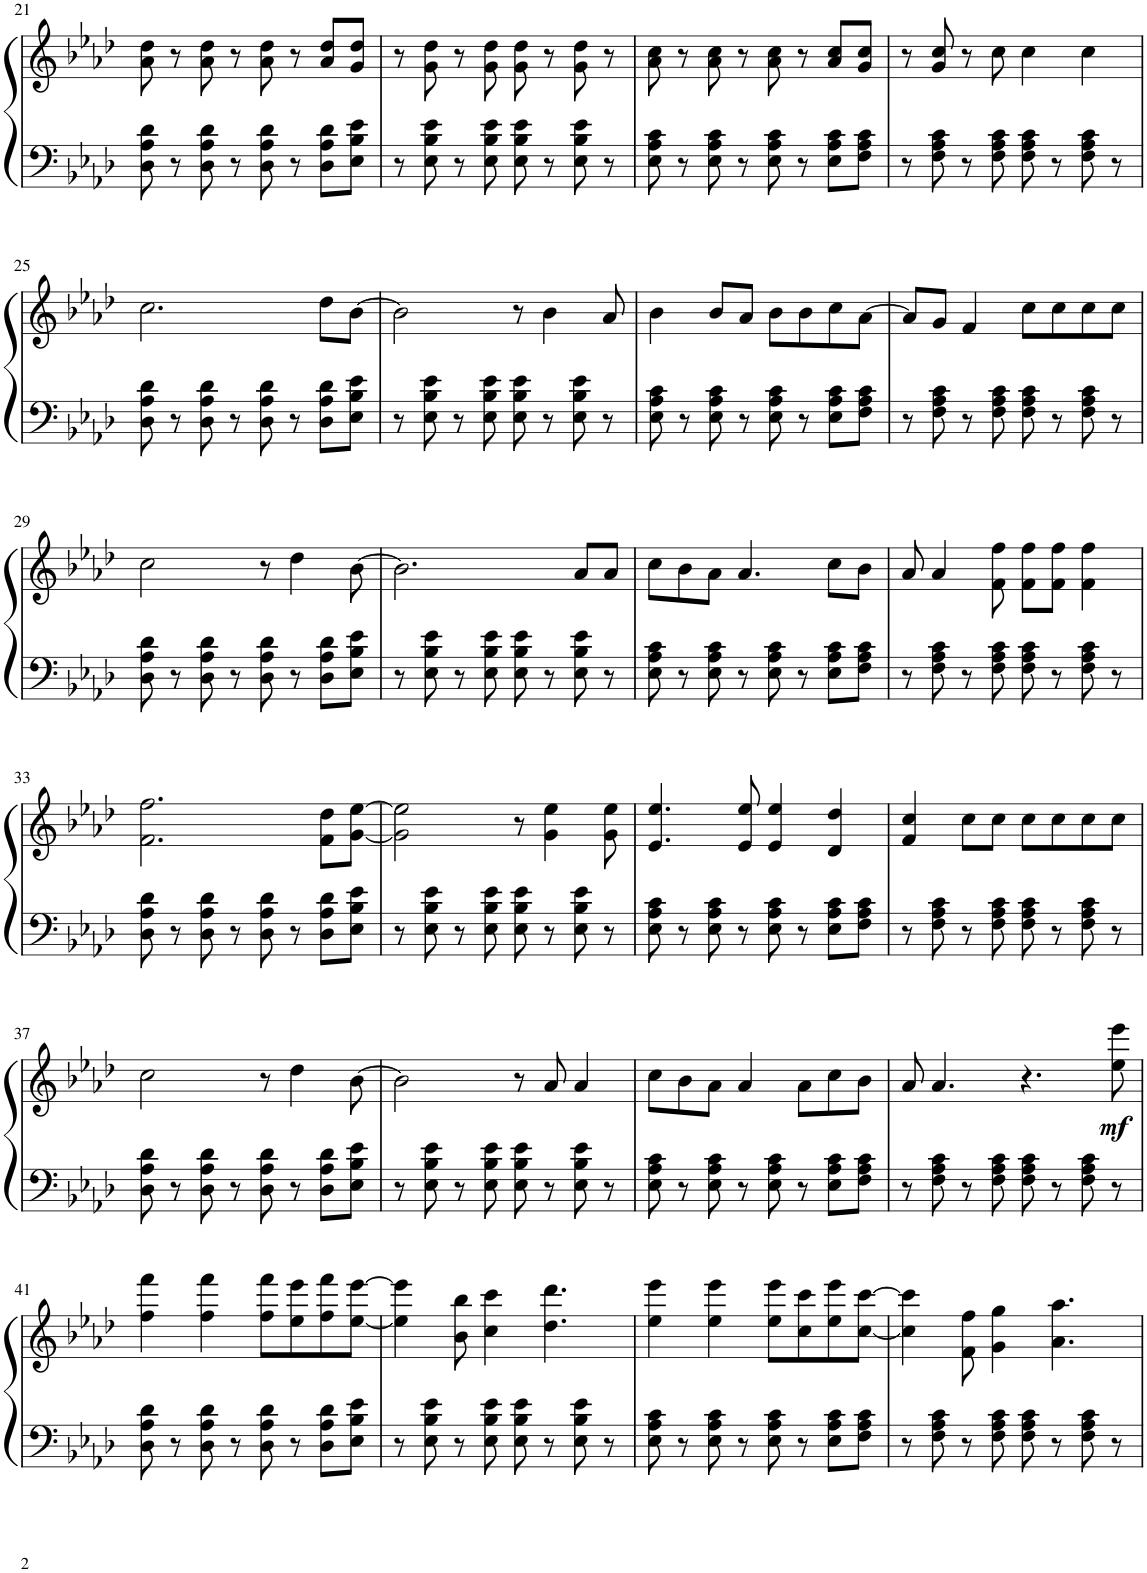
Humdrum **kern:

**kern	**kern	**dynam
*part1	*part1	*part1
*staff2	*staff1	*staff1/2
*I"Piano	*	*
*I'Pno.	*	*
!!LO:PB:g=z
*clefF4	*clefG2	*
*k[b-e-a-d-]	*k[b-e-a-d-]	*
*M4/4	*M4/4	*
=21	=21	=21
8D-\ 8A-\ 8d-\	8a-\ 8dd-\	.
8r	8r	.
8D-\ 8A-\ 8d-\	8a-\ 8dd-\	.
8r	8r	.
8D-\ 8A-\ 8d-\	8a-\ 8dd-\	.
8r	8r	.
8D-\ 8A-\ 8d-\L	8a-/ 8dd-/L	.
8E-\ 8B-\ 8e-\J	8g/ 8dd-/J	.
=22	=22	=22
8r	8r	.
8E-\ 8B-\ 8e-\	8g\ 8dd-\	.
8r	8r	.
8E-\ 8B-\ 8e-\	8g\ 8dd-\	.
8E-\ 8B-\ 8e-\	8g\ 8dd-\	.
8r	8r	.
8E-\ 8B-\ 8e-\	8g\ 8dd-\	.
8r	8r	.
=23	=23	=23
8E-\ 8A-\ 8c\	8a-\ 8cc\	.
8r	8r	.
8E-\ 8A-\ 8c\	8a-\ 8cc\	.
8r	8r	.
8E-\ 8A-\ 8c\	8a-\ 8cc\	.
8r	8r	.
8E-\ 8A-\ 8c\L	8a-/ 8cc/L	.
8F\ 8A-\ 8c\J	8g/ 8cc/J	.
=24	=24	=24
8r	8r	.
8F\ 8A-\ 8c\	8g/ 8cc/	.
8r	8r	.
8F\ 8A-\ 8c\	8cc\	.
8F\ 8A-\ 8c\	4cc\	.
8r	.	.
8F\ 8A-\ 8c\	4cc\	.
8r	.	.
!!LO:LB:g=z
=25	=25	=25
8D-\ 8A-\ 8d-\	2.cc\	.
8r	.	.
8D-\ 8A-\ 8d-\	.	.
8r	.	.
8D-\ 8A-\ 8d-\	.	.
8r	.	.
8D-\ 8A-\ 8d-\L	8dd-\L	.
8E-\ 8B-\ 8e-\J	[8b-\J	.
=26	=26	=26
8r	2b-\]	.
8E-\ 8B-\ 8e-\	.	.
8r	.	.
8E-\ 8B-\ 8e-\	.	.
8E-\ 8B-\ 8e-\	8r	.
8r	4b-\	.
8E-\ 8B-\ 8e-\	.	.
8r	8a-/	.
=27	=27	=27
8E-\ 8A-\ 8c\	4b-\	.
8r	.	.
8E-\ 8A-\ 8c\	8b-/L	.
8r	8a-/J	.
8E-\ 8A-\ 8c\	8b-\L	.
8r	8b-\	.
8E-\ 8A-\ 8c\L	8cc\	.
8F\ 8A-\ 8c\J	[8a-\J	.
=28	=28	=28
8r	8a-/L]	.
8F\ 8A-\ 8c\	8g/J	.
8r	4f/	.
8F\ 8A-\ 8c\	.	.
8F\ 8A-\ 8c\	8cc\L	.
8r	8cc\	.
8F\ 8A-\ 8c\	8cc\	.
8r	8cc\J	.
!!LO:LB:g=z
=29	=29	=29
8D-\ 8A-\ 8d-\	2cc\	.
8r	.	.
8D-\ 8A-\ 8d-\	.	.
8r	.	.
8D-\ 8A-\ 8d-\	8r	.
8r	4dd-\	.
8D-\ 8A-\ 8d-\L	.	.
8E-\ 8B-\ 8e-\J	[8b-\	.
=30	=30	=30
8r	2.b-\]	.
8E-\ 8B-\ 8e-\	.	.
8r	.	.
8E-\ 8B-\ 8e-\	.	.
8E-\ 8B-\ 8e-\	.	.
8r	.	.
8E-\ 8B-\ 8e-\	8a-/L	.
8r	8a-/J	.
=31	=31	=31
8E-\ 8A-\ 8c\	8cc\L	.
8r	8b-\	.
8E-\ 8A-\ 8c\	8a-\J	.
8r	4.a-/	.
8E-\ 8A-\ 8c\	.	.
8r	.	.
8E-\ 8A-\ 8c\L	8cc\L	.
8F\ 8A-\ 8c\J	8b-\J	.
=32	=32	=32
8r	8a-/	.
8F\ 8A-\ 8c\	4a-/	.
8r	.	.
8F\ 8A-\ 8c\	8f\ 8ff\	.
8F\ 8A-\ 8c\	8f\ 8ff\L	.
8r	8f\ 8ff\J	.
8F\ 8A-\ 8c\	4f\ 4ff\	.
8r	.	.
!!LO:LB:g=z
=33	=33	=33
8D-\ 8A-\ 8d-\	2.f\ 2.ff\	.
8r	.	.
8D-\ 8A-\ 8d-\	.	.
8r	.	.
8D-\ 8A-\ 8d-\	.	.
8r	.	.
8D-\ 8A-\ 8d-\L	8f\ 8dd-\L	.
8E-\ 8B-\ 8e-\J	[8g\ [8ee-\J	.
=34	=34	=34
8r	2g\] 2ee-\]	.
8E-\ 8B-\ 8e-\	.	.
8r	.	.
8E-\ 8B-\ 8e-\	.	.
8E-\ 8B-\ 8e-\	8r	.
8r	4g\ 4ee-\	.
8E-\ 8B-\ 8e-\	.	.
8r	8g\ 8ee-\	.
=35	=35	=35
8E-\ 8A-\ 8c\	4.e-/ 4.ee-/	.
8r	.	.
8E-\ 8A-\ 8c\	.	.
8r	8e-/ 8ee-/	.
8E-\ 8A-\ 8c\	4e-/ 4ee-/	.
8r	.	.
8E-\ 8A-\ 8c\L	4d-/ 4dd-/	.
8F\ 8A-\ 8c\J	.	.
=36	=36	=36
8r	4f/ 4cc/	.
8F\ 8A-\ 8c\	.	.
8r	8cc\L	.
8F\ 8A-\ 8c\	8cc\J	.
8F\ 8A-\ 8c\	8cc\L	.
8r	8cc\	.
8F\ 8A-\ 8c\	8cc\	.
8r	8cc\J	.
!!LO:LB:g=z
=37	=37	=37
8D-\ 8A-\ 8d-\	2cc\	.
8r	.	.
8D-\ 8A-\ 8d-\	.	.
8r	.	.
8D-\ 8A-\ 8d-\	8r	.
8r	4dd-\	.
8D-\ 8A-\ 8d-\L	.	.
8E-\ 8B-\ 8e-\J	[8b-\	.
=38	=38	=38
8r	2b-\]	.
8E-\ 8B-\ 8e-\	.	.
8r	.	.
8E-\ 8B-\ 8e-\	.	.
8E-\ 8B-\ 8e-\	8r	.
8r	8a-/	.
8E-\ 8B-\ 8e-\	4a-/	.
8r	.	.
=39	=39	=39
8E-\ 8A-\ 8c\	8cc\L	.
8r	8b-\	.
8E-\ 8A-\ 8c\	8a-\J	.
8r	4a-/	.
8E-\ 8A-\ 8c\	.	.
8r	8a-\L	.
8E-\ 8A-\ 8c\L	8cc\	.
8F\ 8A-\ 8c\J	8b-\J	.
=40	=40	=40
8r	8a-/	.
8F\ 8A-\ 8c\	4.a-/	.
8r	.	.
8F\ 8A-\ 8c\	.	.
8F\ 8A-\ 8c\	4.r	.
8r	.	.
8F\ 8A-\ 8c\	.	.
!	!	!LO:DY:b
8r	8ee-\ 8eee-\	mf
!!LO:LB:g=z
=41	=41	=41
8D-\ 8A-\ 8d-\	4ff\ 4fff\	.
8r	.	.
8D-\ 8A-\ 8d-\	4ff\ 4fff\	.
8r	.	.
8D-\ 8A-\ 8d-\	8ff\ 8fff\L	.
8r	8ee-\ 8eee-\	.
8D-\ 8A-\ 8d-\L	8ff\ 8fff\	.
8E-\ 8B-\ 8e-\J	[8ee-\ [8eee-\J	.
=42	=42	=42
8r	4ee-\] 4eee-\]	.
8E-\ 8B-\ 8e-\	.	.
8r	8b-\ 8bb-\	.
8E-\ 8B-\ 8e-\	4cc\ 4ccc\	.
8E-\ 8B-\ 8e-\	.	.
8r	4.dd-\ 4.ddd-\	.
8E-\ 8B-\ 8e-\	.	.
8r	.	.
=43	=43	=43
8E-\ 8A-\ 8c\	4ee-\ 4eee-\	.
8r	.	.
8E-\ 8A-\ 8c\	4ee-\ 4eee-\	.
8r	.	.
8E-\ 8A-\ 8c\	8ee-\ 8eee-\L	.
8r	8cc\ 8ccc\	.
8E-\ 8A-\ 8c\L	8ee-\ 8eee-\	.
8F\ 8A-\ 8c\J	[8cc\ [8ccc\J	.
=44	=44	=44
8r	4cc\] 4ccc\]	.
8F\ 8A-\ 8c\	.	.
8r	8f\ 8ff\	.
8F\ 8A-\ 8c\	4g\ 4gg\	.
8F\ 8A-\ 8c\	.	.
8r	4.a-\ 4.aa-\	.
8F\ 8A-\ 8c\	.	.
8r	.	.
=	=	=
*-	*-	*-
